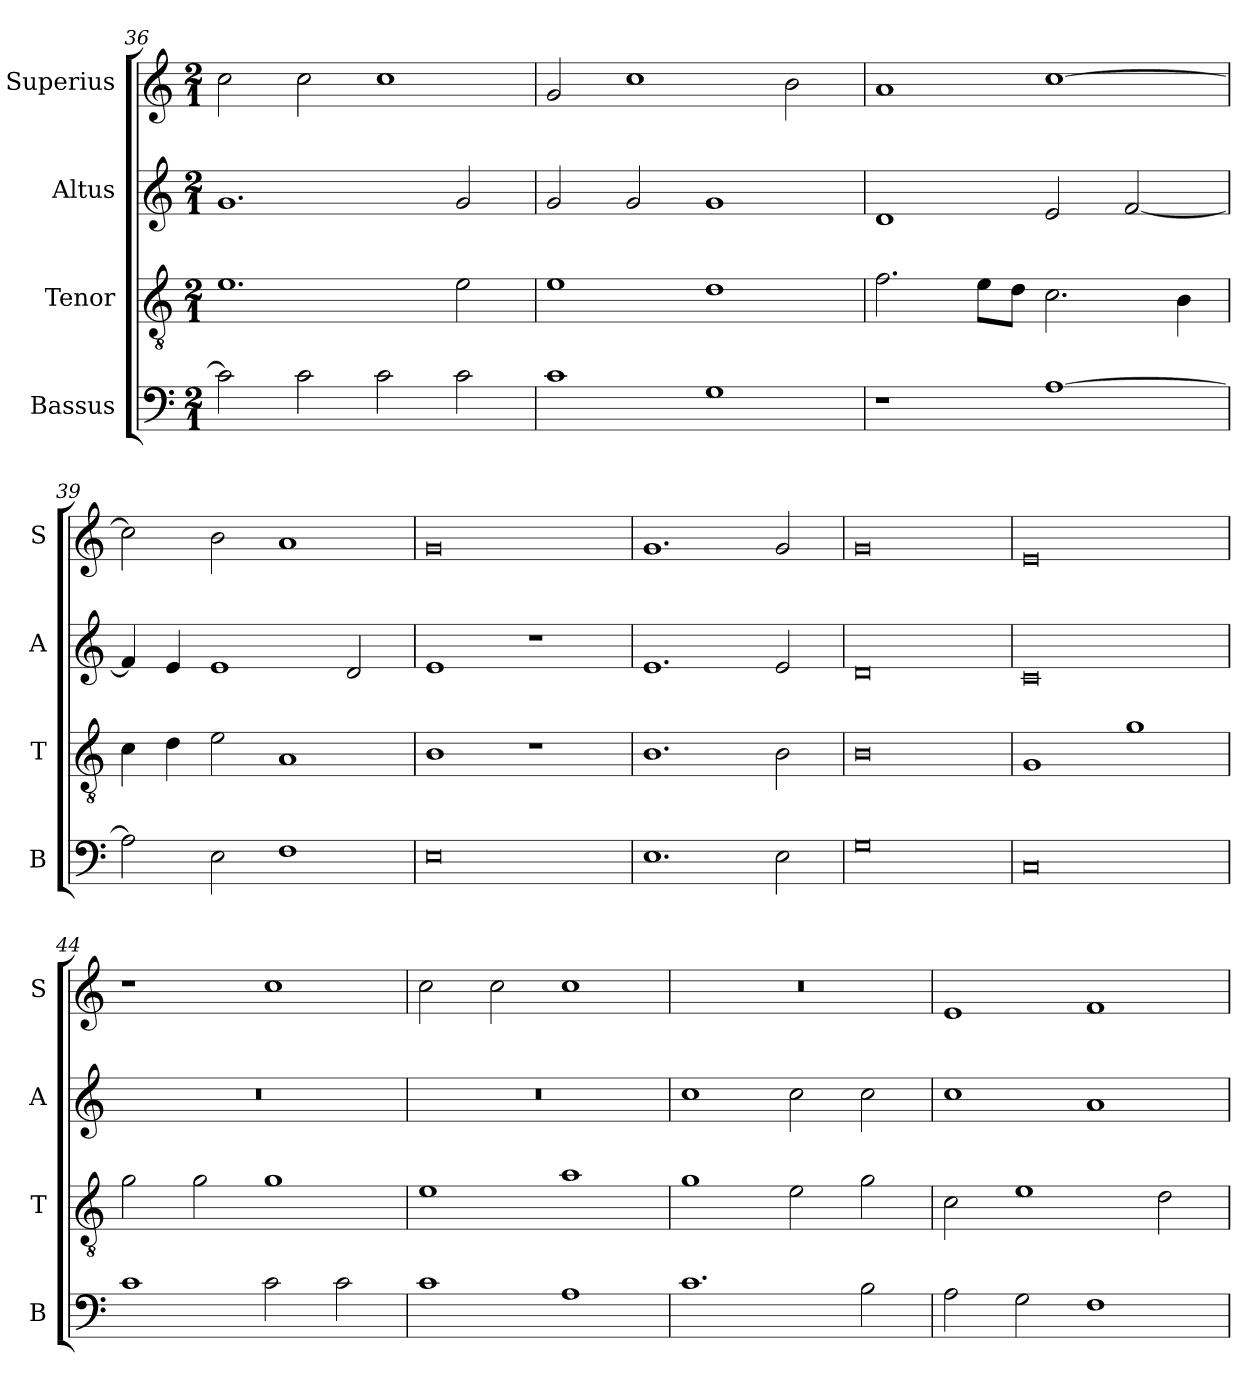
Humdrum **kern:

**kern	**kern	**kern	**kern
*part4	*part3	*part2	*part1
*staff4	*staff3	*staff2	*staff1
*I"Bassus	*I"Tenor	*I"Altus	*I"Superius
*I'B	*I'T	*I'A	*I'S
*clefF4	*clefGv2	*clefG2	*clefG2
*k[]	*k[]	*k[]	*k[]
*C:	*C:	*C:	*C:
*M2/1	*M2/1	*M2/1	*M2/1
=36	=36	=36	=36
2c]	1.e	1.g	2cc
2c	.	.	2cc
2c	.	.	1cc
2c	2e	2g	.
=37	=37	=37	=37
1c	1e	2g	2g
.	.	2g	1cc
1G	1d	1g	.
.	.	.	2b
=38	=38	=38	=38
1r	2.f	1d	1a
.	8eL	.	.
.	8dJ	.	.
[1A	2.c	2e	[1cc
.	.	[2f	.
.	4B	.	.
=39	=39	=39	=39
2A]	4c	4f]	2cc]
.	4d	4e	.
2E	2e	1e	2b
1F	1A	.	1a
.	.	2d	.
=40	=40	=40	=40
0E	1B	1e	0g
.	1r	1r	.
=41	=41	=41	=41
1.E	1.B	1.e	1.g
2E	2B	2e	2g
=42	=42	=42	=42
0G	0B	0d	0g
=43	=43	=43	=43
0C	1G	0c	0e
.	1g	.	.
=44	=44	=44	=44
1c	2g	0r	1r
.	2g	.	.
2c	1g	.	1cc
2c	.	.	.
=45	=45	=45	=45
1c	1e	0r	2cc
.	.	.	2cc
1A	1a	.	1cc
=46	=46	=46	=46
1.c	1g	1cc	0r
.	2e	2cc	.
2B	2g	2cc	.
=47	=47	=47	=47
2A	2c	1cc	1e
2G	1e	.	.
1F	.	1a	1f
.	2d	.	.
=	=	=	=
*-	*-	*-	*-
